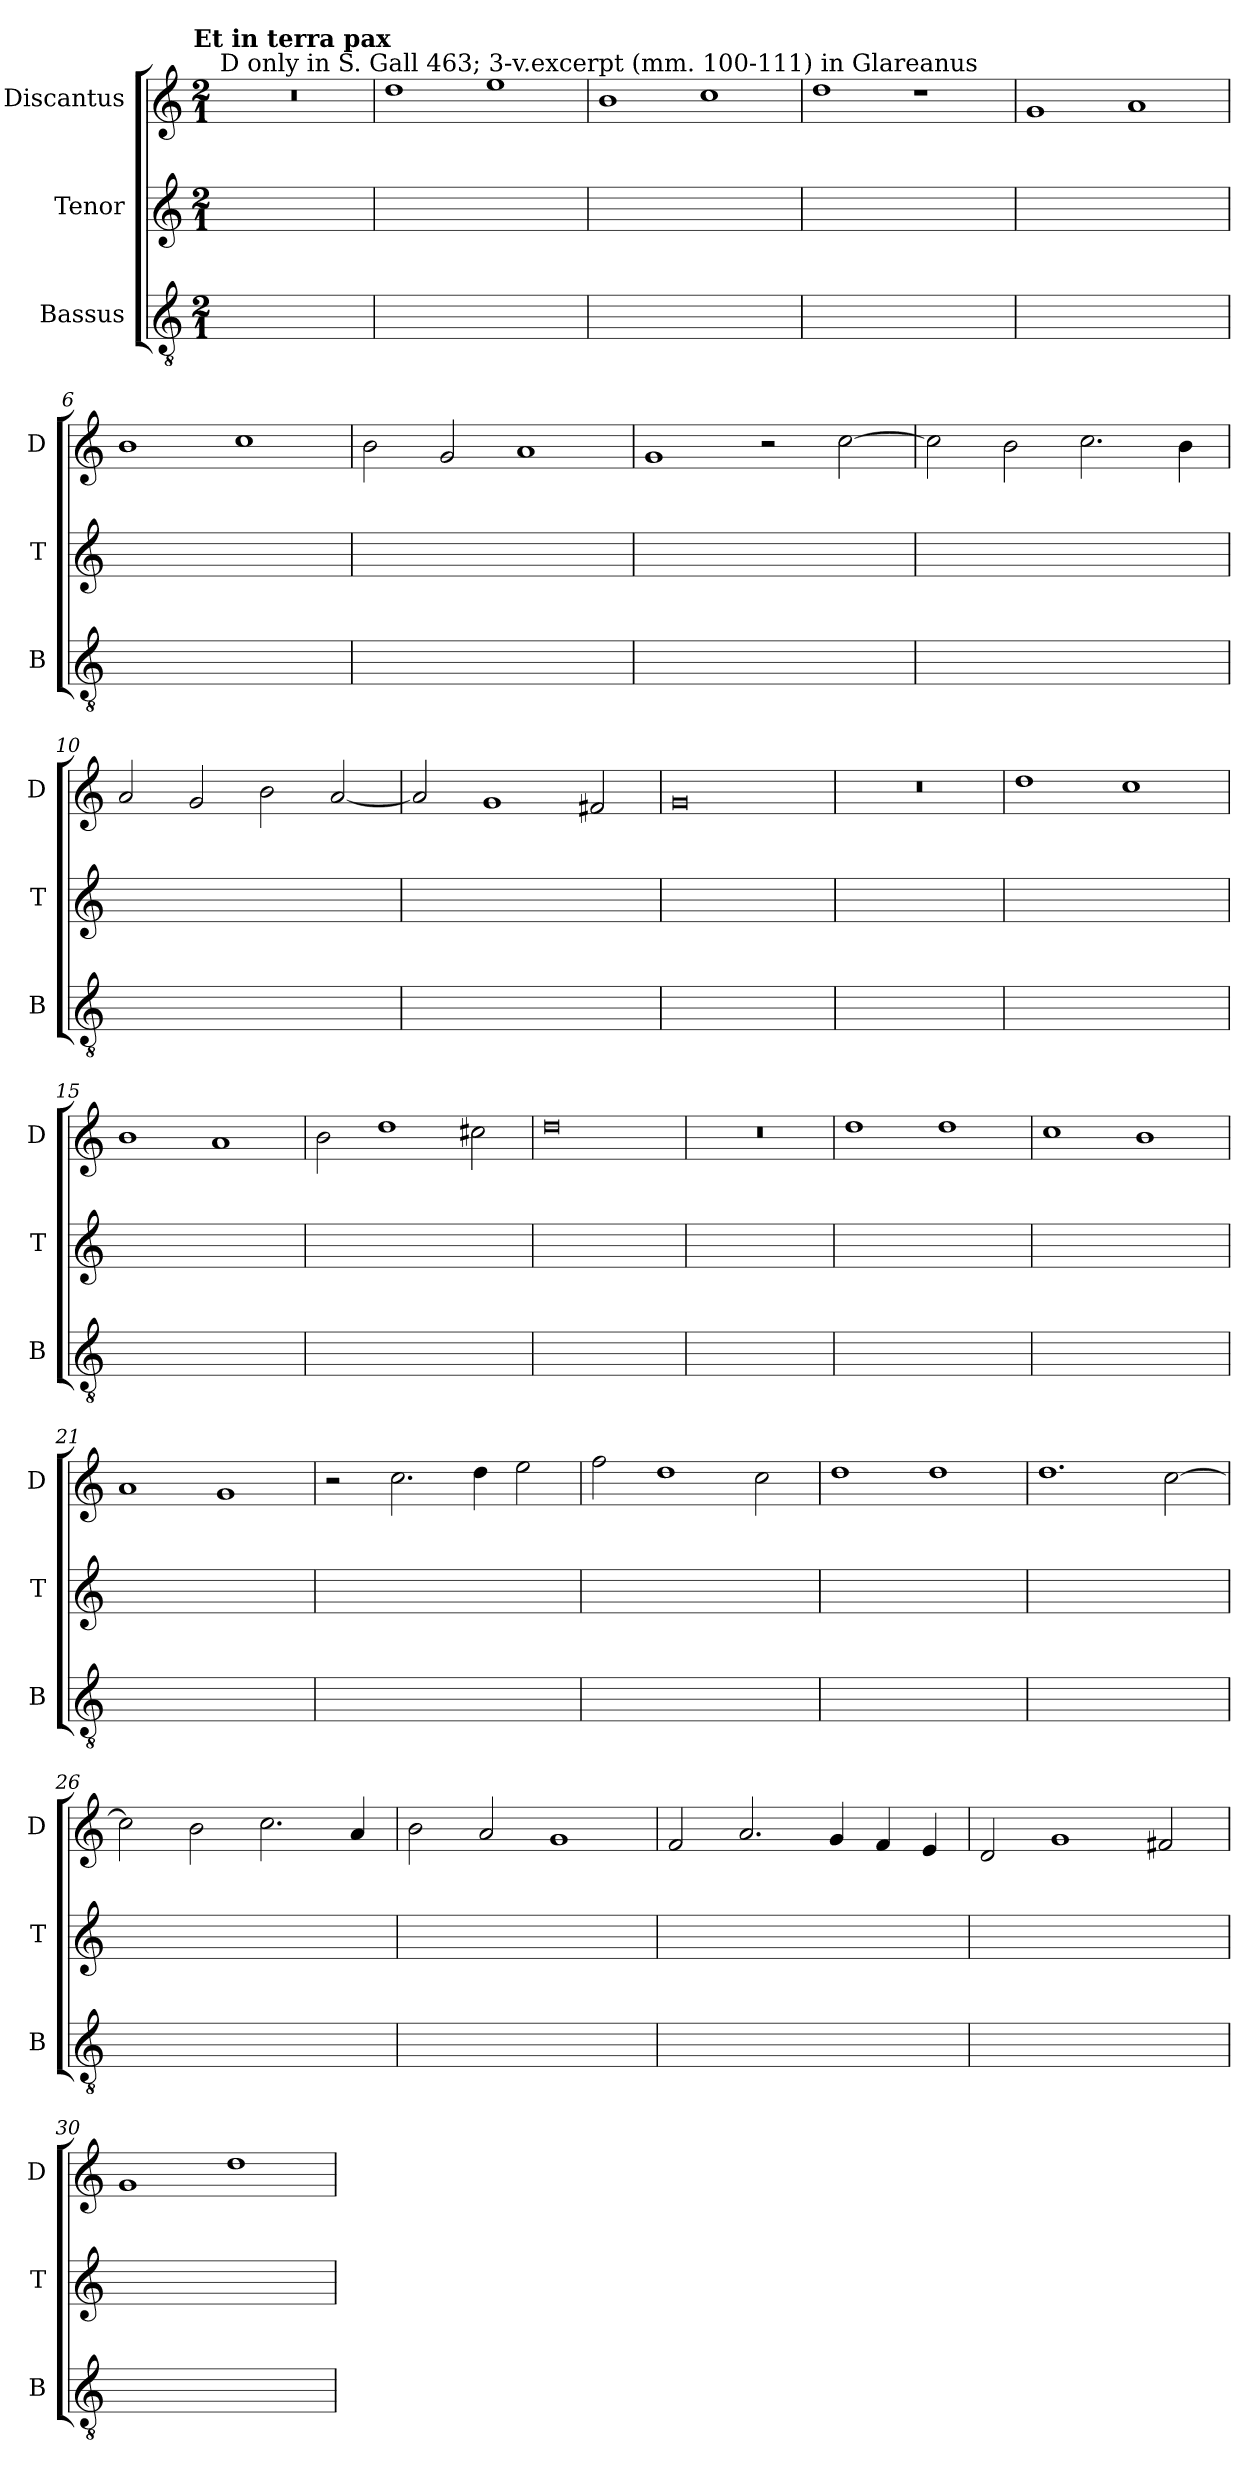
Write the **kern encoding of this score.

**kern	**kern	**kern
*part3	*part2	*part1
*staff3	*staff2	*staff1
*I"Bassus	*I"Tenor	*I"Discantus
*I'B	*I'T	*I'D
*clefGv2	*clefG2	*clefG2
*k[]	*k[]	*k[]
!!LO:TX:omd:t=Et in terra pax
*M2/1	*M2/1	*M2/1
=1	=1	=1
!	!	!LO:TX:a:t=D only in S. Gall 463; 3-v.excerpt (mm. 100-111) in Glareanus
0ryy	0ryy	0r
=2	=2	=2
0ryy	0ryy	1dd
.	.	1ee
=3	=3	=3
0ryy	0ryy	1b
.	.	1cc
=4	=4	=4
0ryy	0ryy	1dd
.	.	1r
=5	=5	=5
0ryy	0ryy	1g
.	.	1a
=6	=6	=6
0ryy	0ryy	1b
.	.	1cc
=7	=7	=7
0ryy	0ryy	2b
.	.	2g
.	.	1a
=8	=8	=8
0ryy	0ryy	1g
.	.	2r
.	.	[2cc
=9	=9	=9
0ryy	0ryy	2cc]
.	.	2b
.	.	2.cc
.	.	4b
=10	=10	=10
0ryy	0ryy	2a
.	.	2g
.	.	2b
.	.	[2a
=11	=11	=11
0ryy	0ryy	2a]
.	.	1g
.	.	2f#X
=12	=12	=12
0ryy	0ryy	0g
=13	=13	=13
0ryy	0ryy	0r
=14	=14	=14
0ryy	0ryy	1dd
.	.	1cc
=15	=15	=15
0ryy	0ryy	1b
.	.	1a
=16	=16	=16
0ryy	0ryy	2b
.	.	1dd
.	.	2cc#X
=17	=17	=17
0ryy	0ryy	0dd
=18	=18	=18
0ryy	0ryy	0r
=19	=19	=19
0ryy	0ryy	1dd
.	.	1dd
=20	=20	=20
0ryy	0ryy	1cc
.	.	1b
=21	=21	=21
0ryy	0ryy	1a
.	.	1g
=22	=22	=22
0ryy	0ryy	2r
.	.	2.cc
.	.	4dd
.	.	2ee
=23	=23	=23
0ryy	0ryy	2ff
.	.	1dd
.	.	2cc
=24	=24	=24
0ryy	0ryy	1dd
.	.	1dd
=25	=25	=25
0ryy	0ryy	1.dd
.	.	[2cc
=26	=26	=26
0ryy	0ryy	2cc]
.	.	2b
.	.	2.cc
.	.	4a
=27	=27	=27
0ryy	0ryy	2b
.	.	2a
.	.	1g
=28	=28	=28
0ryy	0ryy	2f
.	.	2.a
.	.	4g
.	.	4f
.	.	4e
=29	=29	=29
0ryy	0ryy	2d
.	.	1g
.	.	2f#X
=30	=30	=30
0ryy	0ryy	1g
.	.	1dd
=	=	=
*-	*-	*-
